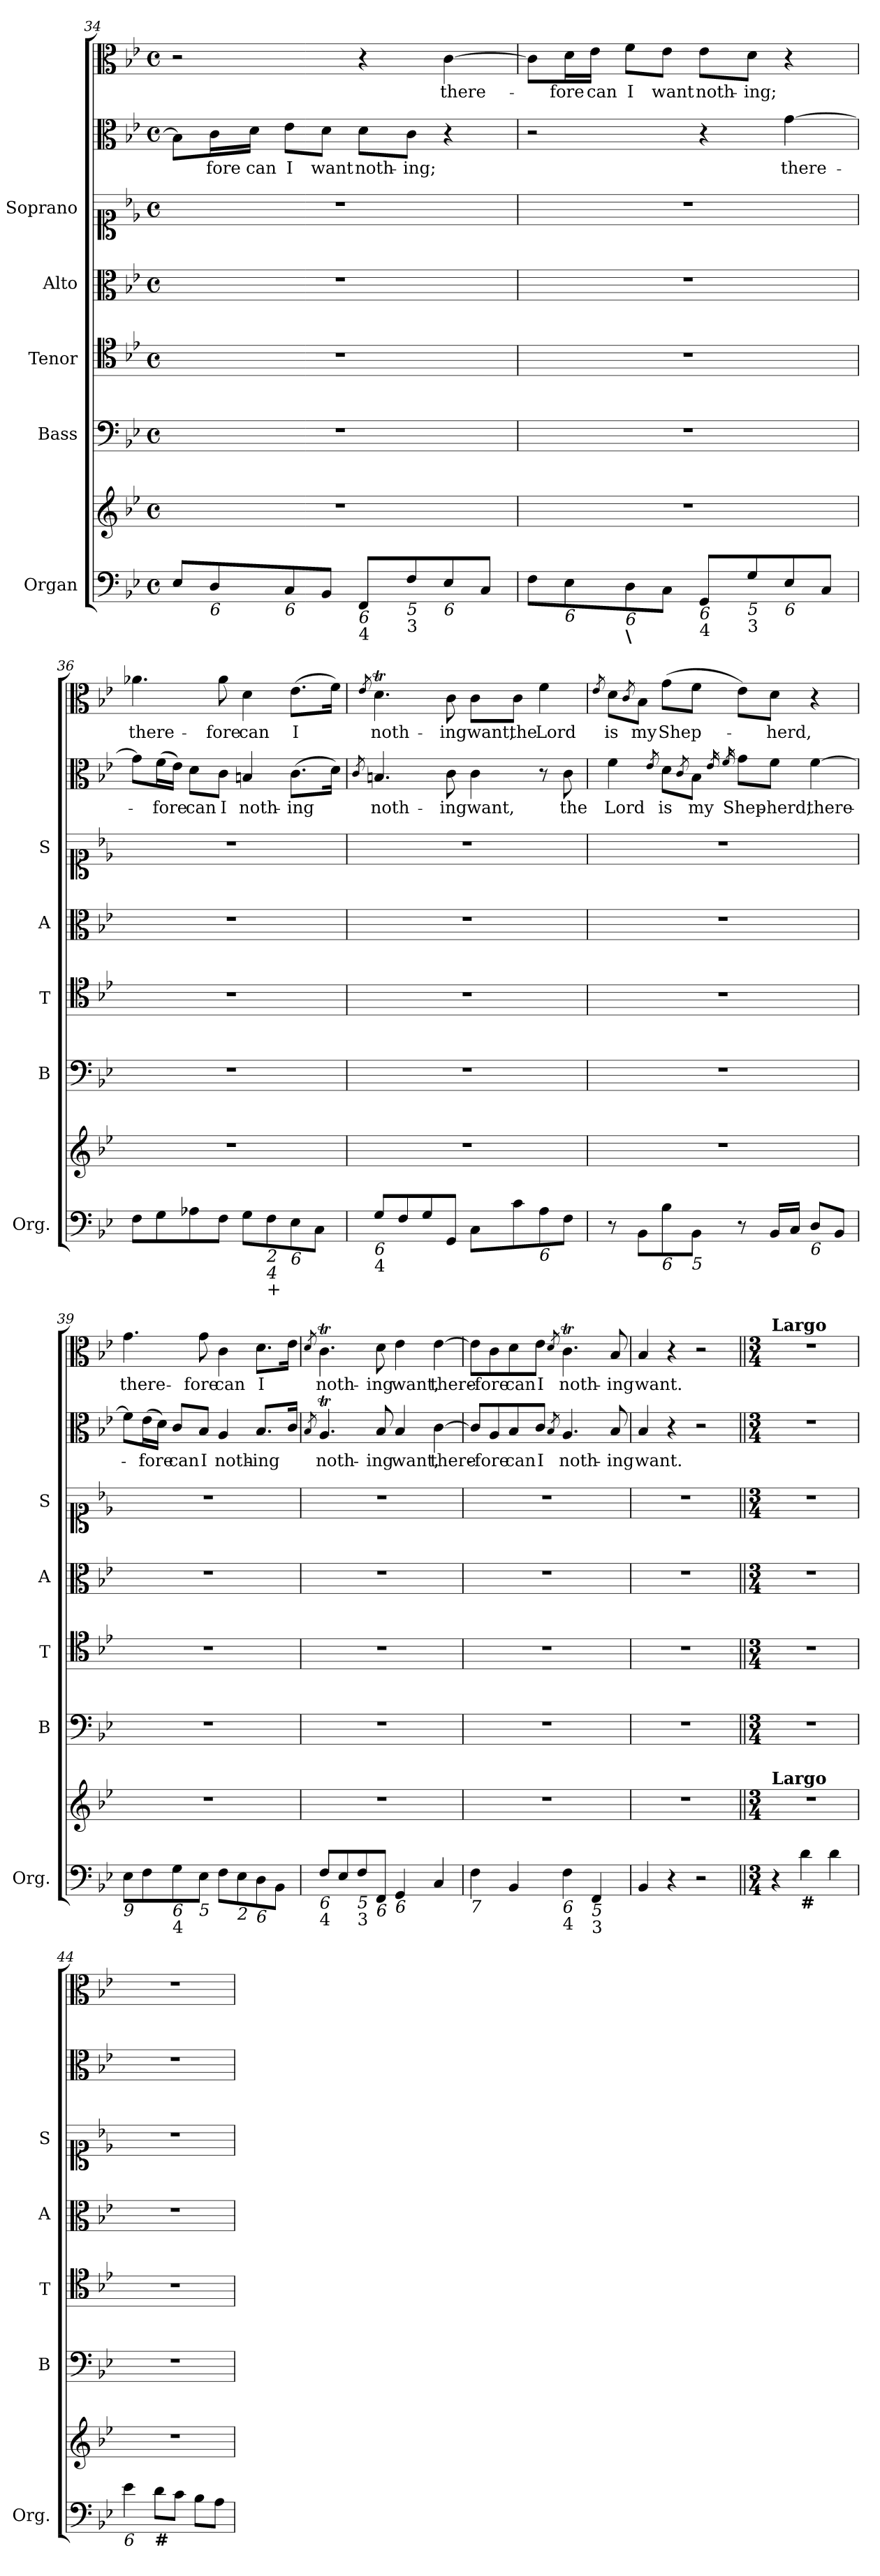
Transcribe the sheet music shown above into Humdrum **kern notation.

**kern	**kern	**kern	**kern	**kern	**kern	**kern	**text	**kern	**text
*part7	*part7	*part6	*part5	*part4	*part3	*part2	*part2	*part1	*part1
*staff8	*staff7	*staff6	*staff5	*staff4	*staff3	*staff2	*staff2	*staff1	*staff1
*I"Organ	*	*I"Bass	*I"Tenor	*I"Alto	*I"Soprano	*	*	*	*
*I'Org.	*	*I'B	*I'T	*I'A	*I'S	*	*	*	*
*clefF4	*clefG2	*clefF4	*clefC4	*clefC3	*clefC1	*clefC3	*	*clefC3	*
*k[b-e-]	*k[b-e-]	*k[b-e-]	*k[b-e-]	*k[b-e-]	*k[b-e-]	*k[b-e-]	*	*k[b-e-]	*
*B-:	*B-:	*B-:	*B-:	*B-:	*B-:	*B-:	*	*B-:	*
*M4/4	*M4/4	*M4/4	*M4/4	*M4/4	*M4/4	*M4/4	*	*M4/4	*
*met(c)	*met(c)	*met(c)	*met(c)	*met(c)	*met(c)	*met(c)	*	*met(c)	*
=34	=34	=34	=34	=34	=34	=34	=34	=34	=34
8E-/L	1r	1r	1r	1r	1r	8B-\L]	.	2r	.
!LO:TX:b:i:t=6	!	!	!	!	!	!	!	!	!
!	!	!	!	!	!	!	!LO:LY:b	!	!
8D/	.	.	.	.	.	16c\L	-fore	.	.
!	!	!	!	!	!	!	!LO:LY:b	!	!
.	.	.	.	.	.	16d\JJ	can	.	.
!LO:TX:b:i:t=6	!	!	!	!	!	!	!	!	!
!	!	!	!	!	!	!	!LO:LY:b	!	!
8C/	.	.	.	.	.	8e-\L	I	.	.
!	!	!	!	!	!	!	!LO:LY:b	!	!
8BB-/J	.	.	.	.	.	8d\J	want	.	.
!LO:TX:b:i:t=6	!	!	!	!	!	!	!	!	!
!LO:TX:b:t=4	!	!	!	!	!	!	!	!	!
!	!	!	!	!	!	!	!LO:LY:b	!	!
8FF/L	.	.	.	.	.	8d\L	noth-	4r	.
!LO:TX:b:i:t=5	!	!	!	!	!	!	!	!	!
!LO:TX:b:t=3	!	!	!	!	!	!	!	!	!
!	!	!	!	!	!	!	!LO:LY:b	!	!
8F/	.	.	.	.	.	8c\J	-ing;	.	.
!LO:TX:b:i:t=6	!	!	!	!	!	!	!	!	!
!	!	!	!	!	!	!	!	!	!LO:LY:b
8E-/	.	.	.	.	.	4r	.	[4c\	there-
8C/J	.	.	.	.	.	.	.	.	.
=35	=35	=35	=35	=35	=35	=35	=35	=35	=35
8F\L	1r	1r	1r	1r	1r	2r	.	8c\L]	.
!LO:TX:b:i:t=6	!	!	!	!	!	!	!	!	!
!	!	!	!	!	!	!	!	!	!LO:LY:b
8E-\	.	.	.	.	.	.	.	16d\L	-fore
!	!	!	!	!	!	!	!	!	!LO:LY:b
.	.	.	.	.	.	.	.	16e-\JJ	can
!LO:TX:b:i:t=6	!	!	!	!	!	!	!	!	!
!LO:TX:b:B:t=\	!	!	!	!	!	!	!	!	!
!	!	!	!	!	!	!	!	!	!LO:LY:b
8D\	.	.	.	.	.	.	.	8f\L	I
!	!	!	!	!	!	!	!	!	!LO:LY:b
8C\J	.	.	.	.	.	.	.	8e-\J	want
!LO:TX:b:i:t=6	!	!	!	!	!	!	!	!	!
!LO:TX:b:t=4	!	!	!	!	!	!	!	!	!
!	!	!	!	!	!	!	!	!	!LO:LY:b
8GG/L	.	.	.	.	.	4r	.	8e-\L	noth-
!LO:TX:b:i:t=5	!	!	!	!	!	!	!	!	!
!LO:TX:b:t=3	!	!	!	!	!	!	!	!	!
!	!	!	!	!	!	!	!	!	!LO:LY:b
8G/	.	.	.	.	.	.	.	8d\J	-ing;
!LO:TX:b:i:t=6	!	!	!	!	!	!	!	!	!
!	!	!	!	!	!	!	!LO:LY:b	!	!
8E-/	.	.	.	.	.	[4g\	there-	4r	.
8C/J	.	.	.	.	.	.	.	.	.
!!LO:LB:g=z
=36	=36	=36	=36	=36	=36	=36	=36	=36	=36
!	!	!	!	!	!	!	!	!	!LO:LY:b
8F\L	1r	1r	1r	1r	1r	8g\L]	.	4.a-X\	there-
!	!	!	!	!	!	!	!LO:LY:b	!	!
8G\	.	.	.	.	.	(>16f\L	-fore	.	.
.	.	.	.	.	.	16e-\JJ)	.	.	.
!	!	!	!	!	!	!	!LO:LY:b	!	!
8A-X\	.	.	.	.	.	8d\L	can	.	.
!	!	!	!	!	!	!	!LO:LY:b	!	!LO:LY:b
8F\J	.	.	.	.	.	8c\J	I	8a-\	-fore
!	!	!	!	!	!	!	!LO:LY:b	!	!LO:LY:b
8G\L	.	.	.	.	.	4Bn/	noth-	4d\	can
!LO:TX:b:i:t=2	!	!	!	!	!	!	!	!	!
!LO:TX:b:i:t=4	!	!	!	!	!	!	!	!	!
!LO:TX:b:i:t=+	!	!	!	!	!	!	!	!	!
8F\	.	.	.	.	.	.	.	.	.
!LO:TX:b:i:t=6	!	!	!	!	!	!	!	!	!
!	!	!	!	!	!	!	!LO:LY:b	!	!LO:LY:b
8E-\	.	.	.	.	.	(>8.c\L	-ing	(>8.e-\L	I
8C\J	.	.	.	.	.	.	.	.	.
.	.	.	.	.	.	16d\Jk)	.	16f\Jk)	.
=37	=37	=37	=37	=37	=37	=37	=37	=37	=37
.	.	.	.	.	.	8qc/	.	8qe-/	.
!LO:TX:b:i:t=6	!	!	!	!	!	!	!	!	!
!LO:TX:b:t=4	!	!	!	!	!	!	!	!	!
!	!	!	!	!	!	!	!LO:LY:b	!	!LO:LY:b
8G/L	1r	1r	1r	1r	1r	4.Bn/	noth-	4.dt\	noth-
8F/	.	.	.	.	.	.	.	.	.
8G/	.	.	.	.	.	.	.	.	.
!	!	!	!	!	!	!	!LO:LY:b	!	!LO:LY:b
8GG/J	.	.	.	.	.	8c\	-ing	8c\	-ing
!	!	!	!	!	!	!	!LO:LY:b	!	!LO:LY:b
8C\L	.	.	.	.	.	4c\	want,	8c\L	want,
!	!	!	!	!	!	!	!	!	!LO:LY:b
8c\	.	.	.	.	.	.	.	8c\J	the
!LO:TX:b:i:t=6	!	!	!	!	!	!	!	!	!
!	!	!	!	!	!	!	!	!	!LO:LY:b
8A\	.	.	.	.	.	8r	.	4f\	Lord
!	!	!	!	!	!	!	!LO:LY:b	!	!
8F\J	.	.	.	.	.	8c\	the	.	.
=38	=38	=38	=38	=38	=38	=38	=38	=38	=38
.	.	.	.	.	.	.	.	8qe-/	.
!	!	!	!	!	!	!	!LO:LY:b	!	!LO:LY:b
8r	1r	1r	1r	1r	1r	4f\	Lord	8d\L	is
.	.	.	.	.	.	.	.	8qc/	.
!	!	!	!	!	!	!	!	!	!LO:LY:b
8BB-\L	.	.	.	.	.	.	.	8B-\J	my
.	.	.	.	.	.	8qe-/	.	.	.
!LO:TX:b:i:t=6	!	!	!	!	!	!	!	!	!
!	!	!	!	!	!	!	!LO:LY:b	!	!LO:LY:b
8B-\	.	.	.	.	.	8d\L	is	(>8g\L	Shep-
.	.	.	.	.	.	8qc/	.	.	.
!LO:TX:b:i:t=5	!	!	!	!	!	!	!	!	!
!	!	!	!	!	!	!	!LO:LY:b	!	!
8BB-\J	.	.	.	.	.	8B-\J	my	8f\J	.
.	.	.	.	.	.	16qe-/	.	.	.
.	.	.	.	.	.	16qf/	.	.	.
!	!	!	!	!	!	!	!LO:LY:b	!	!
8r	.	.	.	.	.	8g\L	Shep-	8e-\L)	.
!	!	!	!	!	!	!	!LO:LY:b	!	!LO:LY:b
16BB-/LL	.	.	.	.	.	8f\J	-herd,	8d\J	-herd,
16C/JJ	.	.	.	.	.	.	.	.	.
!LO:TX:b:i:t=6	!	!	!	!	!	!	!	!	!
!	!	!	!	!	!	!	!LO:LY:b	!	!
8D/L	.	.	.	.	.	[4f\	there-	4r	.
8BB-/J	.	.	.	.	.	.	.	.	.
!!LO:LB:g=z
=39	=39	=39	=39	=39	=39	=39	=39	=39	=39
!LO:TX:b:i:t=9	!	!	!	!	!	!	!	!	!
!	!	!	!	!	!	!	!	!	!LO:LY:b
8E-\L	1r	1r	1r	1r	1r	8f\L]	.	4.g\	there-
!	!	!	!	!	!	!	!LO:LY:b	!	!
8F\	.	.	.	.	.	(>16e-\L	-fore	.	.
.	.	.	.	.	.	16d\JJ)	.	.	.
!LO:TX:b:i:t=6	!	!	!	!	!	!	!	!	!
!LO:TX:b:t=4	!	!	!	!	!	!	!	!	!
!	!	!	!	!	!	!	!LO:LY:b	!	!
8G\	.	.	.	.	.	8c/L	can	.	.
!LO:TX:b:i:t=5	!	!	!	!	!	!	!	!	!
!	!	!	!	!	!	!	!LO:LY:b	!	!LO:LY:b
8E-\J	.	.	.	.	.	8B-/J	I	8g\	-fore
!	!	!	!	!	!	!	!LO:LY:b	!	!LO:LY:b
8F\L	.	.	.	.	.	4A/	noth-	4c\	can
!LO:TX:b:i:t=2	!	!	!	!	!	!	!	!	!
8E-\	.	.	.	.	.	.	.	.	.
!LO:TX:b:i:t=6	!	!	!	!	!	!	!	!	!
!	!	!	!	!	!	!	!LO:LY:b	!	!LO:LY:b
8D\	.	.	.	.	.	8.B-/L	-ing	8.d\L	I
8BB-\J	.	.	.	.	.	.	.	.	.
.	.	.	.	.	.	16c/Jk	.	16e-\Jk	.
=40	=40	=40	=40	=40	=40	=40	=40	=40	=40
.	.	.	.	.	.	8qB-/	.	8qd/	.
!LO:TX:b:i:t=6	!	!	!	!	!	!	!	!	!
!LO:TX:b:t=4	!	!	!	!	!	!	!	!	!
!	!	!	!	!	!	!	!LO:LY:b	!	!LO:LY:b
8F/L	1r	1r	1r	1r	1r	4.At/	noth-	4.cT\	noth-
8E-/	.	.	.	.	.	.	.	.	.
!LO:TX:b:i:t=5	!	!	!	!	!	!	!	!	!
!LO:TX:b:t=3	!	!	!	!	!	!	!	!	!
8F/	.	.	.	.	.	.	.	.	.
!LO:TX:b:i:t=6	!	!	!	!	!	!	!	!	!
!	!	!	!	!	!	!	!LO:LY:b	!	!LO:LY:b
8FF/J	.	.	.	.	.	8B-/	-ing	8d\	-ing
!LO:TX:b:i:t=6	!	!	!	!	!	!	!	!	!
!	!	!	!	!	!	!	!LO:LY:b	!	!LO:LY:b
4GG/	.	.	.	.	.	4B-/	want,	4e-\	want,
!	!	!	!	!	!	!	!LO:LY:b	!	!LO:LY:b
4C/	.	.	.	.	.	[4c\	there-	[4e-\	there-
=41	=41	=41	=41	=41	=41	=41	=41	=41	=41
!LO:TX:b:i:t=7	!	!	!	!	!	!	!	!	!
4F\	1r	1r	1r	1r	1r	8c/L]	.	8e-\L]	.
!	!	!	!	!	!	!	!LO:LY:b	!	!LO:LY:b
.	.	.	.	.	.	8A/	-fore	8c\	-fore
!	!	!	!	!	!	!	!LO:LY:b	!	!LO:LY:b
4BB-/	.	.	.	.	.	8B-/	can	8d\	can
!	!	!	!	!	!	!	!LO:LY:b	!	!LO:LY:b
.	.	.	.	.	.	8c/J	I	8e-\J	I
.	.	.	.	.	.	8qB-/	.	8qd/	.
!LO:TX:b:i:t=6	!	!	!	!	!	!	!	!	!
!LO:TX:b:t=4	!	!	!	!	!	!	!	!	!
!	!	!	!	!	!	!	!LO:LY:b	!	!LO:LY:b
4F\	.	.	.	.	.	4.A/	noth-	4.cT\	noth-
!LO:TX:b:i:t=5	!	!	!	!	!	!	!	!	!
!LO:TX:b:t=3	!	!	!	!	!	!	!	!	!
4FF/	.	.	.	.	.	.	.	.	.
!	!	!	!	!	!	!	!LO:LY:b	!	!LO:LY:b
.	.	.	.	.	.	8B-/	-ing	8B-/	-ing
=42	=42	=42	=42	=42	=42	=42	=42	=42	=42
!	!	!	!	!	!	!	!LO:LY:b	!	!LO:LY:b
4BB-/	1r	1r	1r	1r	1r	4B-/	want.	4B-/	want.
4r	.	.	.	.	.	4r	.	4r	.
2r	.	.	.	.	.	2r	.	2r	.
!!LO:PB:g=z
=43||	=43||	=43||	=43||	=43||	=43||	=43||	=43||	=43||	=43||
*M3/4	*M3/4	*M3/4	*M3/4	*M3/4	*M3/4	*M3/4	*	*M3/4	*
*	*MM90	*	*	*	*	*	*	*MM90	*
!	!	!	!	!	!	!	!	!LO:TX:a:B:t=Largo	!
!	!LO:TX:a:B:t=Largo	!	!	!	!	!	!	!	!
4r	2.r	2.r	2.r	2.r	2.r	2.r	.	2.r	.
!LO:TX:b:B:t=#	!	!	!	!	!	!	!	!	!
4d\	.	.	.	.	.	.	.	.	.
4d\	.	.	.	.	.	.	.	.	.
=44	=44	=44	=44	=44	=44	=44	=44	=44	=44
!LO:TX:b:i:t=6	!	!	!	!	!	!	!	!	!
4e-\	2.r	2.r	2.r	2.r	2.r	2.r	.	2.r	.
!LO:TX:b:B:t=#	!	!	!	!	!	!	!	!	!
8d\L	.	.	.	.	.	.	.	.	.
8c\J	.	.	.	.	.	.	.	.	.
8B-\L	.	.	.	.	.	.	.	.	.
8A\J	.	.	.	.	.	.	.	.	.
=	=	=	=	=	=	=	=	=	=
*-	*-	*-	*-	*-	*-	*-	*-	*-	*-
